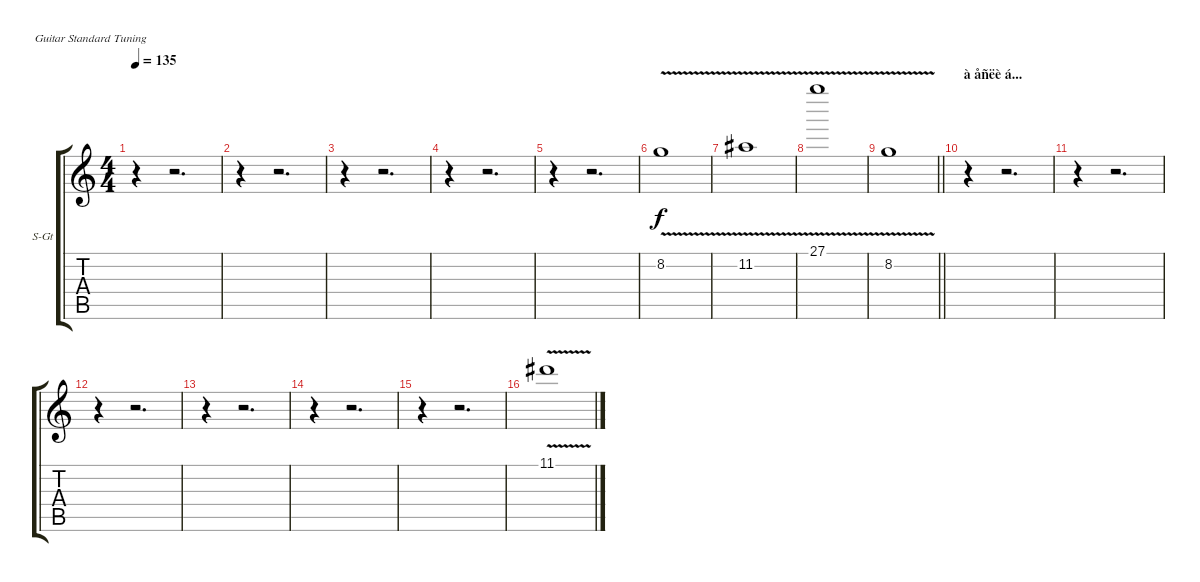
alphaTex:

\bracketExtendMode groupsimilarinstruments
\firstSystemTrackNameOrientation horizontal
\otherSystemsTrackNameOrientation horizontal
\track ("Äîðîæêà 9" "S-Gt") {instrument lead6voice}
\staff {score tabs}
\tuning (E4 B3 G3 D3 A2 E2)
\displaytranspose 12
\ts (4 4)
\tempo 135
\clef g2
\ks c
r.4{dy f} r.2{d} |
r.4 r.2{d} |
r.4 r.2{d} |
r.4 r.2{d} |
r.4 r.2{d} |
8.2{v}.1 |
11.2{v}.1 |
27.1{v}.1 |
\barLineRight lightlight
8.2{v}.1 |
\section ("" "à åñëè á...")
r.4 r.2{d} |
r.4 r.2{d} |
r.4 r.2{d} |
r.4 r.2{d} |
r.4 r.2{d} |
r.4 r.2{d} |
11.1{v}.1
